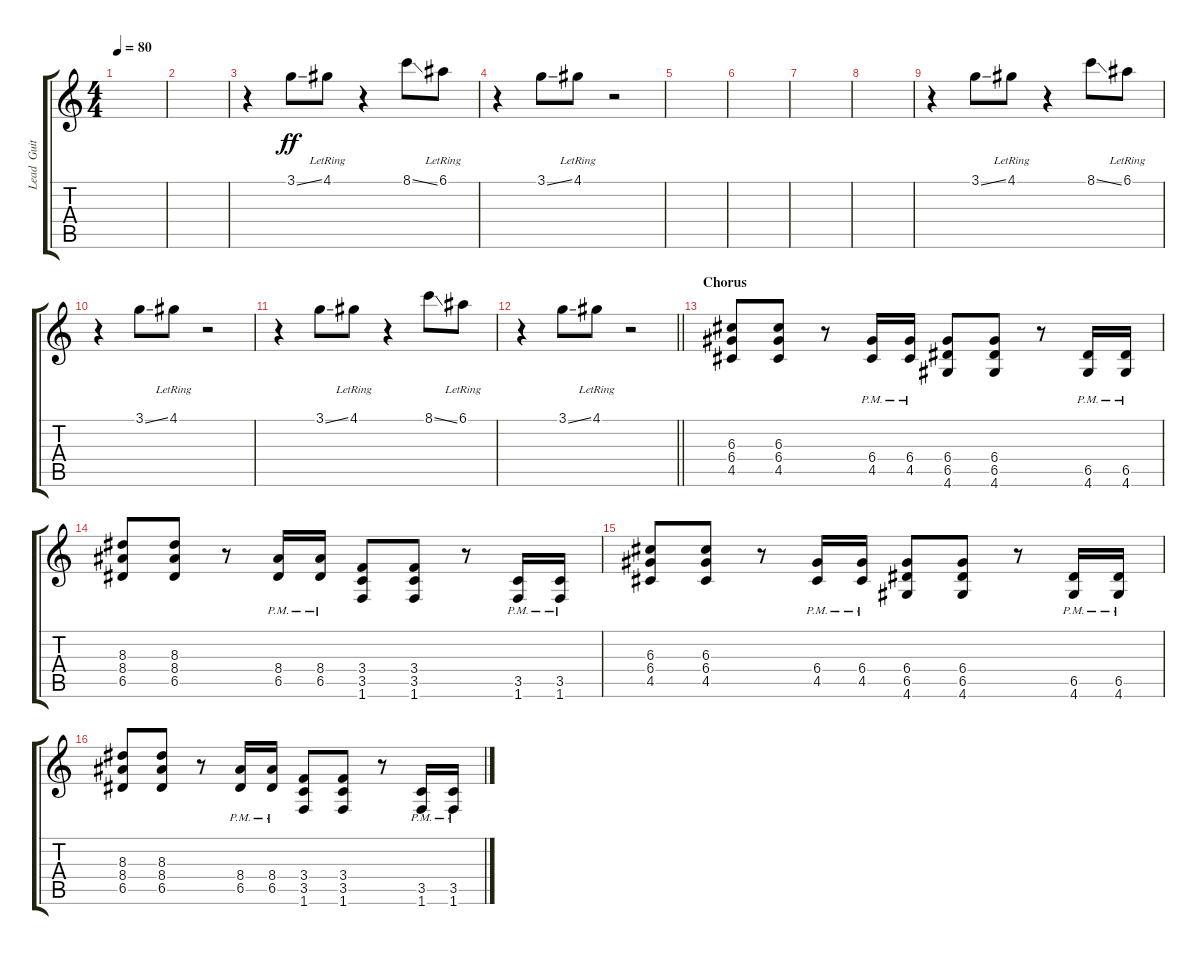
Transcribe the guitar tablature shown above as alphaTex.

\track ("Lead  Guitar (Jason)" "Lead  Guit") {instrument distortionguitar}
\staff {score tabs}
\tuning (E4 B3 G3 D3 A2 E2) {hide}
\ts (4 4)
\tempo 80
\clef g2
\ks c
|
|
r.4{volume 12} 3.1{ss}.8{dy ff} 4.1{lr}.8 r.4 8.1{ss}.8 6.1{lr}.8 |
r.4 3.1{ss}.8 4.1{lr}.8 r.2 |
|
|
|
|
r.4 3.1{ss}.8 4.1{lr}.8 r.4 8.1{ss}.8 6.1{lr}.8 |
r.4 3.1{ss}.8 4.1{lr}.8 r.2 |
r.4 3.1{ss}.8 4.1{lr}.8 r.4 8.1{ss}.8 6.1{lr}.8 |
\barLineRight lightlight
r.4 3.1{ss}.8 4.1{lr}.8 r.2 |
\section ("" "Chorus")
(6.3 6.4 4.5).8{volume 15} (6.3 6.4 4.5).8 r.8 (6.4 4.5{pm}).16 (6.4 4.5{pm}).16 (6.4 6.5 4.6).8 (6.4 6.5 4.6).8 r.8 (6.5{pm} 4.6).16 (6.5{pm} 4.6).16 |
(8.3 8.4 6.5).8 (8.3 8.4 6.5).8 r.8 (8.4 6.5{pm}).16 (8.4 6.5{pm}).16 (3.4 3.5 1.6).8 (3.4 3.5 1.6).8 r.8 (3.5{pm} 1.6).16 (3.5{pm} 1.6).16 |
(6.3 6.4 4.5).8 (6.3 6.4 4.5).8 r.8 (6.4 4.5{pm}).16 (6.4 4.5{pm}).16 (6.4 6.5 4.6).8 (6.4 6.5 4.6).8 r.8 (6.5{pm} 4.6).16 (6.5{pm} 4.6).16 |
(8.3 8.4 6.5).8 (8.3 8.4 6.5).8 r.8 (8.4 6.5{pm}).16 (8.4 6.5{pm}).16 (3.4 3.5 1.6).8 (3.4 3.5 1.6).8 r.8 (3.5{pm} 1.6).16 (3.5{pm} 1.6).16
